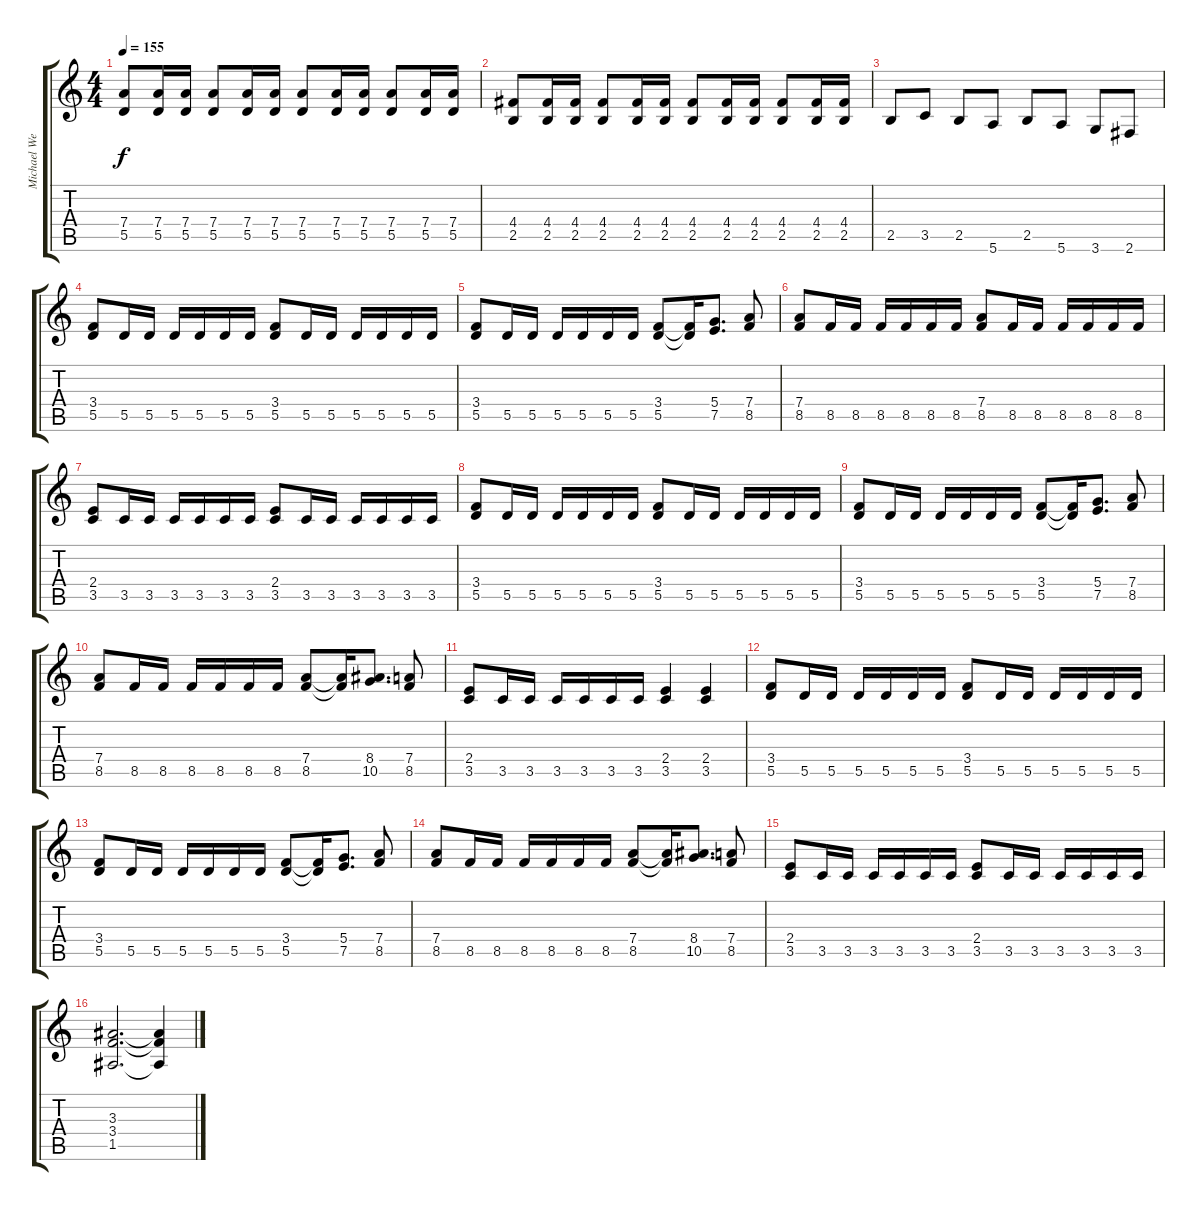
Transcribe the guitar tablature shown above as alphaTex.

\track ("Michael Weikath" "Michael We") {instrument distortionguitar}
\staff {score tabs}
\tuning (E4 B3 G3 D3 A2 E2) {hide}
\ts (4 4)
\tempo 155
\clef g2
\ks c
(7.4 5.5).8{dy f} (7.4 5.5).16 (7.4 5.5).16 (7.4 5.5).8 (7.4 5.5).16 (7.4 5.5).16 (7.4 5.5).8 (7.4 5.5).16 (7.4 5.5).16 (7.4 5.5).8 (7.4 5.5).16 (7.4 5.5).16 |
(4.4 2.5).8 (4.4 2.5).16 (4.4 2.5).16 (4.4 2.5).8 (4.4 2.5).16 (4.4 2.5).16 (4.4 2.5).8 (4.4 2.5).16 (4.4 2.5).16 (4.4 2.5).8 (4.4 2.5).16 (4.4 2.5).16 |
2.5.8 3.5.8 2.5.8 5.6.8 2.5.8 5.6.8 3.6.8 2.6.8 |
(3.4 5.5).8 5.5.16 5.5.16 5.5.16 5.5.16 5.5.16 5.5.16 (3.4 5.5).8 5.5.16 5.5.16 5.5.16 5.5.16 5.5.16 5.5.16 |
(3.4 5.5).8 5.5.16 5.5.16 5.5.16 5.5.16 5.5.16 5.5.16 (3.4 5.5).8 (3.4{t} 5.5{t}).16 (5.4 7.5).8{d} (7.4 8.5).8 |
(7.4 8.5).8 8.5.16 8.5.16 8.5.16 8.5.16 8.5.16 8.5.16 (7.4 8.5).8 8.5.16 8.5.16 8.5.16 8.5.16 8.5.16 8.5.16 |
(2.4 3.5).8 3.5.16 3.5.16 3.5.16 3.5.16 3.5.16 3.5.16 (2.4 3.5).8 3.5.16 3.5.16 3.5.16 3.5.16 3.5.16 3.5.16 |
(3.4 5.5).8 5.5.16 5.5.16 5.5.16 5.5.16 5.5.16 5.5.16 (3.4 5.5).8 5.5.16 5.5.16 5.5.16 5.5.16 5.5.16 5.5.16 |
(3.4 5.5).8 5.5.16 5.5.16 5.5.16 5.5.16 5.5.16 5.5.16 (3.4 5.5).8 (3.4{t} 5.5{t}).16 (5.4 7.5).8{d} (7.4 8.5).8 |
(7.4 8.5).8 8.5.16 8.5.16 8.5.16 8.5.16 8.5.16 8.5.16 (7.4 8.5).8 (7.4{t} 8.5{t}).16 (8.4 10.5).8{d} (7.4 8.5).8 |
(2.4 3.5).8 3.5.16 3.5.16 3.5.16 3.5.16 3.5.16 3.5.16 (2.4 3.5).4 (2.4 3.5).4 |
(3.4 5.5).8 5.5.16 5.5.16 5.5.16 5.5.16 5.5.16 5.5.16 (3.4 5.5).8 5.5.16 5.5.16 5.5.16 5.5.16 5.5.16 5.5.16 |
(3.4 5.5).8 5.5.16 5.5.16 5.5.16 5.5.16 5.5.16 5.5.16 (3.4 5.5).8 (3.4{t} 5.5{t}).16 (5.4 7.5).8{d} (7.4 8.5).8 |
(7.4 8.5).8 8.5.16 8.5.16 8.5.16 8.5.16 8.5.16 8.5.16 (7.4 8.5).8 (7.4{t} 8.5{t}).16 (8.4 10.5).8{d} (7.4 8.5).8 |
(2.4 3.5).8 3.5.16 3.5.16 3.5.16 3.5.16 3.5.16 3.5.16 (2.4 3.5).8 3.5.16 3.5.16 3.5.16 3.5.16 3.5.16 3.5.16 |
(3.3 3.4 1.5).2{d} (3.3{t} 3.4{t} 1.5{t}).4
